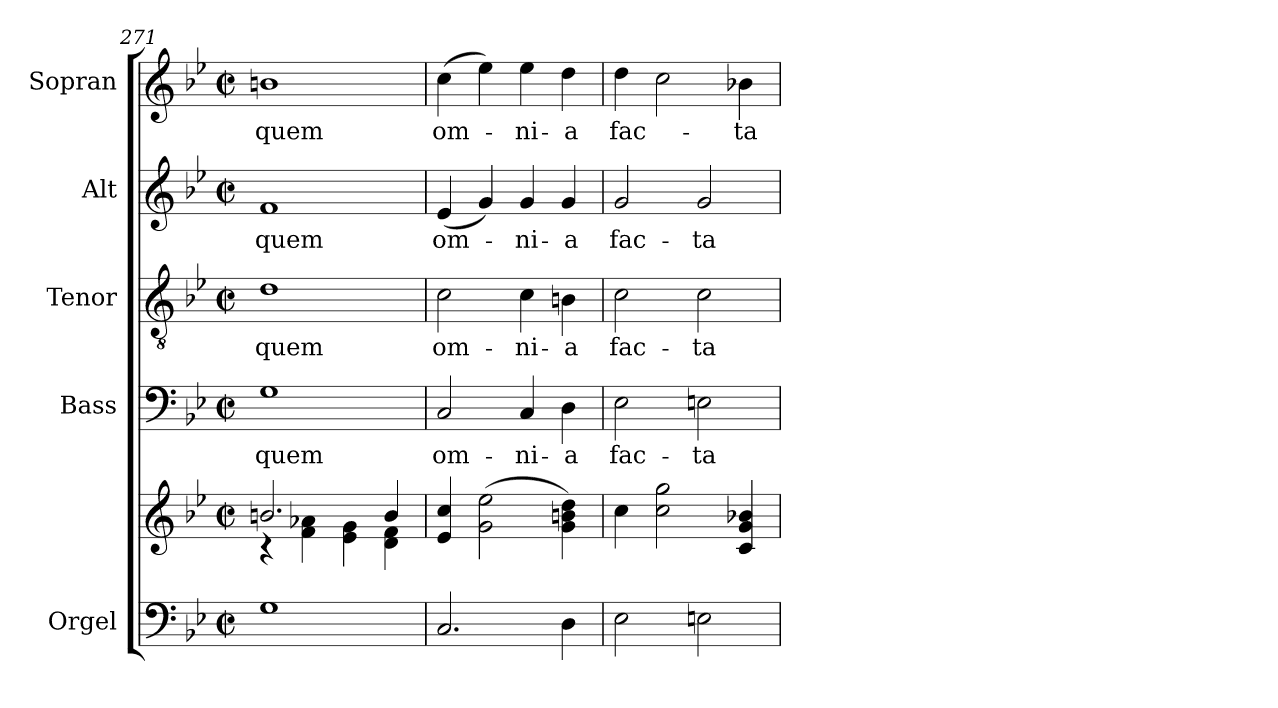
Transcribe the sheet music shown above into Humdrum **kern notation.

**kern	**kern	**kern	**text	**kern	**text	**kern	**text	**kern	**text
*part5	*part5	*part4	*part4	*part3	*part3	*part2	*part2	*part1	*part1
*staff6	*staff5	*staff4	*staff4	*staff3	*staff3	*staff2	*staff2	*staff1	*staff1
*I"Orgel	*	*I"Bass	*	*I"Tenor	*	*I"Alt	*	*I"Sopran	*
*I'Org.	*	*I'B.	*	*I'T.	*	*I'A.	*	*I'S.	*
*clefF4	*clefG2	*clefF4	*	*clefGv2	*	*clefG2	*	*clefG2	*
*k[b-e-]	*k[b-e-]	*k[b-e-]	*	*k[b-e-]	*	*k[b-e-]	*	*k[b-e-]	*
*B-:	*B-:	*B-:	*	*B-:	*	*B-:	*	*B-:	*
*M2/2	*M2/2	*M2/2	*	*M2/2	*	*M2/2	*	*M2/2	*
*met(c|)	*met(c|)	*met(c|)	*	*met(c|)	*	*met(c|)	*	*met(c|)	*
=271	=271	=271	=271	=271	=271	=271	=271	=271	=271
*	*^	*	*	*	*	*	*	*	*
!	!	!	!	!LO:LY:b	!	!LO:LY:b	!	!LO:LY:b	!	!LO:LY:b
1G	2.bn/	4rc	1G	quem	1d	quem	1f	quem	1bn	quem
.	.	4f\ 4a-X\	.	.	.	.	.	.	.	.
.	.	4e-\ 4g\	.	.	.	.	.	.	.	.
.	4b/	4d\ 4f\	.	.	.	.	.	.	.	.
=272	=272	=272	=272	=272	=272	=272	=272	=272	=272	=272
!	!	!	!	!LO:LY:b	!	!LO:LY:b	!	!LO:LY:b	!	!LO:LY:b
*	*v	*v	*	*	*	*	*	*	*	*
2.C/	4e-/ 4cc/	2C/	om-	2c\	om-	(<4e-/	om-	(>4cc\	om-
.	(>2g\ 2ee-\	.	.	.	.	4g/)	.	4ee-\)	.
!	!	!	!LO:LY:b	!	!LO:LY:b	!	!LO:LY:b	!	!LO:LY:b
.	.	4C/	-ni-	4c\	-ni-	4g/	-ni-	4ee-\	-ni-
!	!	!	!LO:LY:b	!	!LO:LY:b	!	!LO:LY:b	!	!LO:LY:b
4D\	4g\ 4bn\ 4dd\)	4D\	-a	4Bn\	-a	4g/	-a	4dd\	-a
=273	=273	=273	=273	=273	=273	=273	=273	=273	=273
!	!	!	!LO:LY:b	!	!LO:LY:b	!	!LO:LY:b	!	!LO:LY:b
2E-\	4cc\	2E-\	fac-	2c\	fac-	2g/	fac-	4dd\	fac-
.	2cc\ 2gg\	.	.	.	.	.	.	2cc\	.
!	!	!	!LO:LY:b	!	!LO:LY:b	!	!LO:LY:b	!	!
2En\	.	2En\	-ta	2c\	-ta	2g/	-ta	.	.
!	!	!	!	!	!	!	!	!	!LO:LY:b
.	4c/ 4g/ 4b-X/	.	.	.	.	.	.	4b-X\	-ta
=	=	=	=	=	=	=	=	=	=
*-	*-	*-	*-	*-	*-	*-	*-	*-	*-
